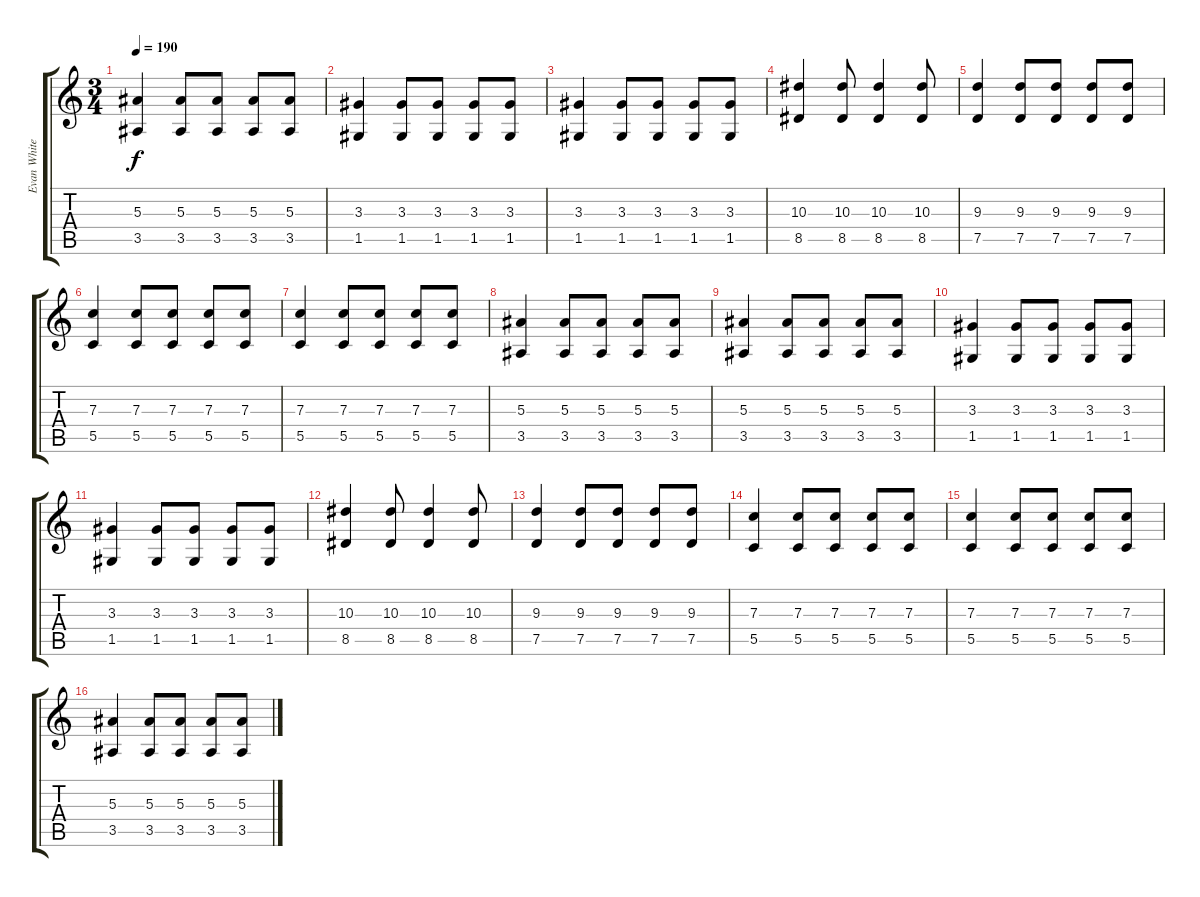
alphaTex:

\track ("Evan White" "Evan White") {instrument distortionguitar}
\staff {score tabs}
\tuning (D4 A3 F3 C3 G2 C2) {hide}
\ts (3 4)
\tempo 190
\clef g2
\ks c
(5.3 3.5).4{dy f} (5.3 3.5).8 (5.3 3.5).8 (5.3 3.5).8 (5.3 3.5).8 |
(3.3 1.5).4 (3.3 1.5).8 (3.3 1.5).8 (3.3 1.5).8 (3.3 1.5).8 |
(3.3 1.5).4 (3.3 1.5).8 (3.3 1.5).8 (3.3 1.5).8 (3.3 1.5).8 |
(10.3 8.5).4 (10.3 8.5).8 (10.3 8.5).4 (10.3 8.5).8 |
(9.3 7.5).4 (9.3 7.5).8 (9.3 7.5).8 (9.3 7.5).8 (9.3 7.5).8 |
(7.3 5.5).4 (7.3 5.5).8 (7.3 5.5).8 (7.3 5.5).8 (7.3 5.5).8 |
(7.3 5.5).4 (7.3 5.5).8 (7.3 5.5).8 (7.3 5.5).8 (7.3 5.5).8 |
(5.3 3.5).4 (5.3 3.5).8 (5.3 3.5).8 (5.3 3.5).8 (5.3 3.5).8 |
(5.3 3.5).4 (5.3 3.5).8 (5.3 3.5).8 (5.3 3.5).8 (5.3 3.5).8 |
(3.3 1.5).4 (3.3 1.5).8 (3.3 1.5).8 (3.3 1.5).8 (3.3 1.5).8 |
(3.3 1.5).4 (3.3 1.5).8 (3.3 1.5).8 (3.3 1.5).8 (3.3 1.5).8 |
(10.3 8.5).4 (10.3 8.5).8 (10.3 8.5).4 (10.3 8.5).8 |
(9.3 7.5).4 (9.3 7.5).8 (9.3 7.5).8 (9.3 7.5).8 (9.3 7.5).8 |
(7.3 5.5).4 (7.3 5.5).8 (7.3 5.5).8 (7.3 5.5).8 (7.3 5.5).8 |
(7.3 5.5).4 (7.3 5.5).8 (7.3 5.5).8 (7.3 5.5).8 (7.3 5.5).8 |
(5.3 3.5).4 (5.3 3.5).8 (5.3 3.5).8 (5.3 3.5).8 (5.3 3.5).8
